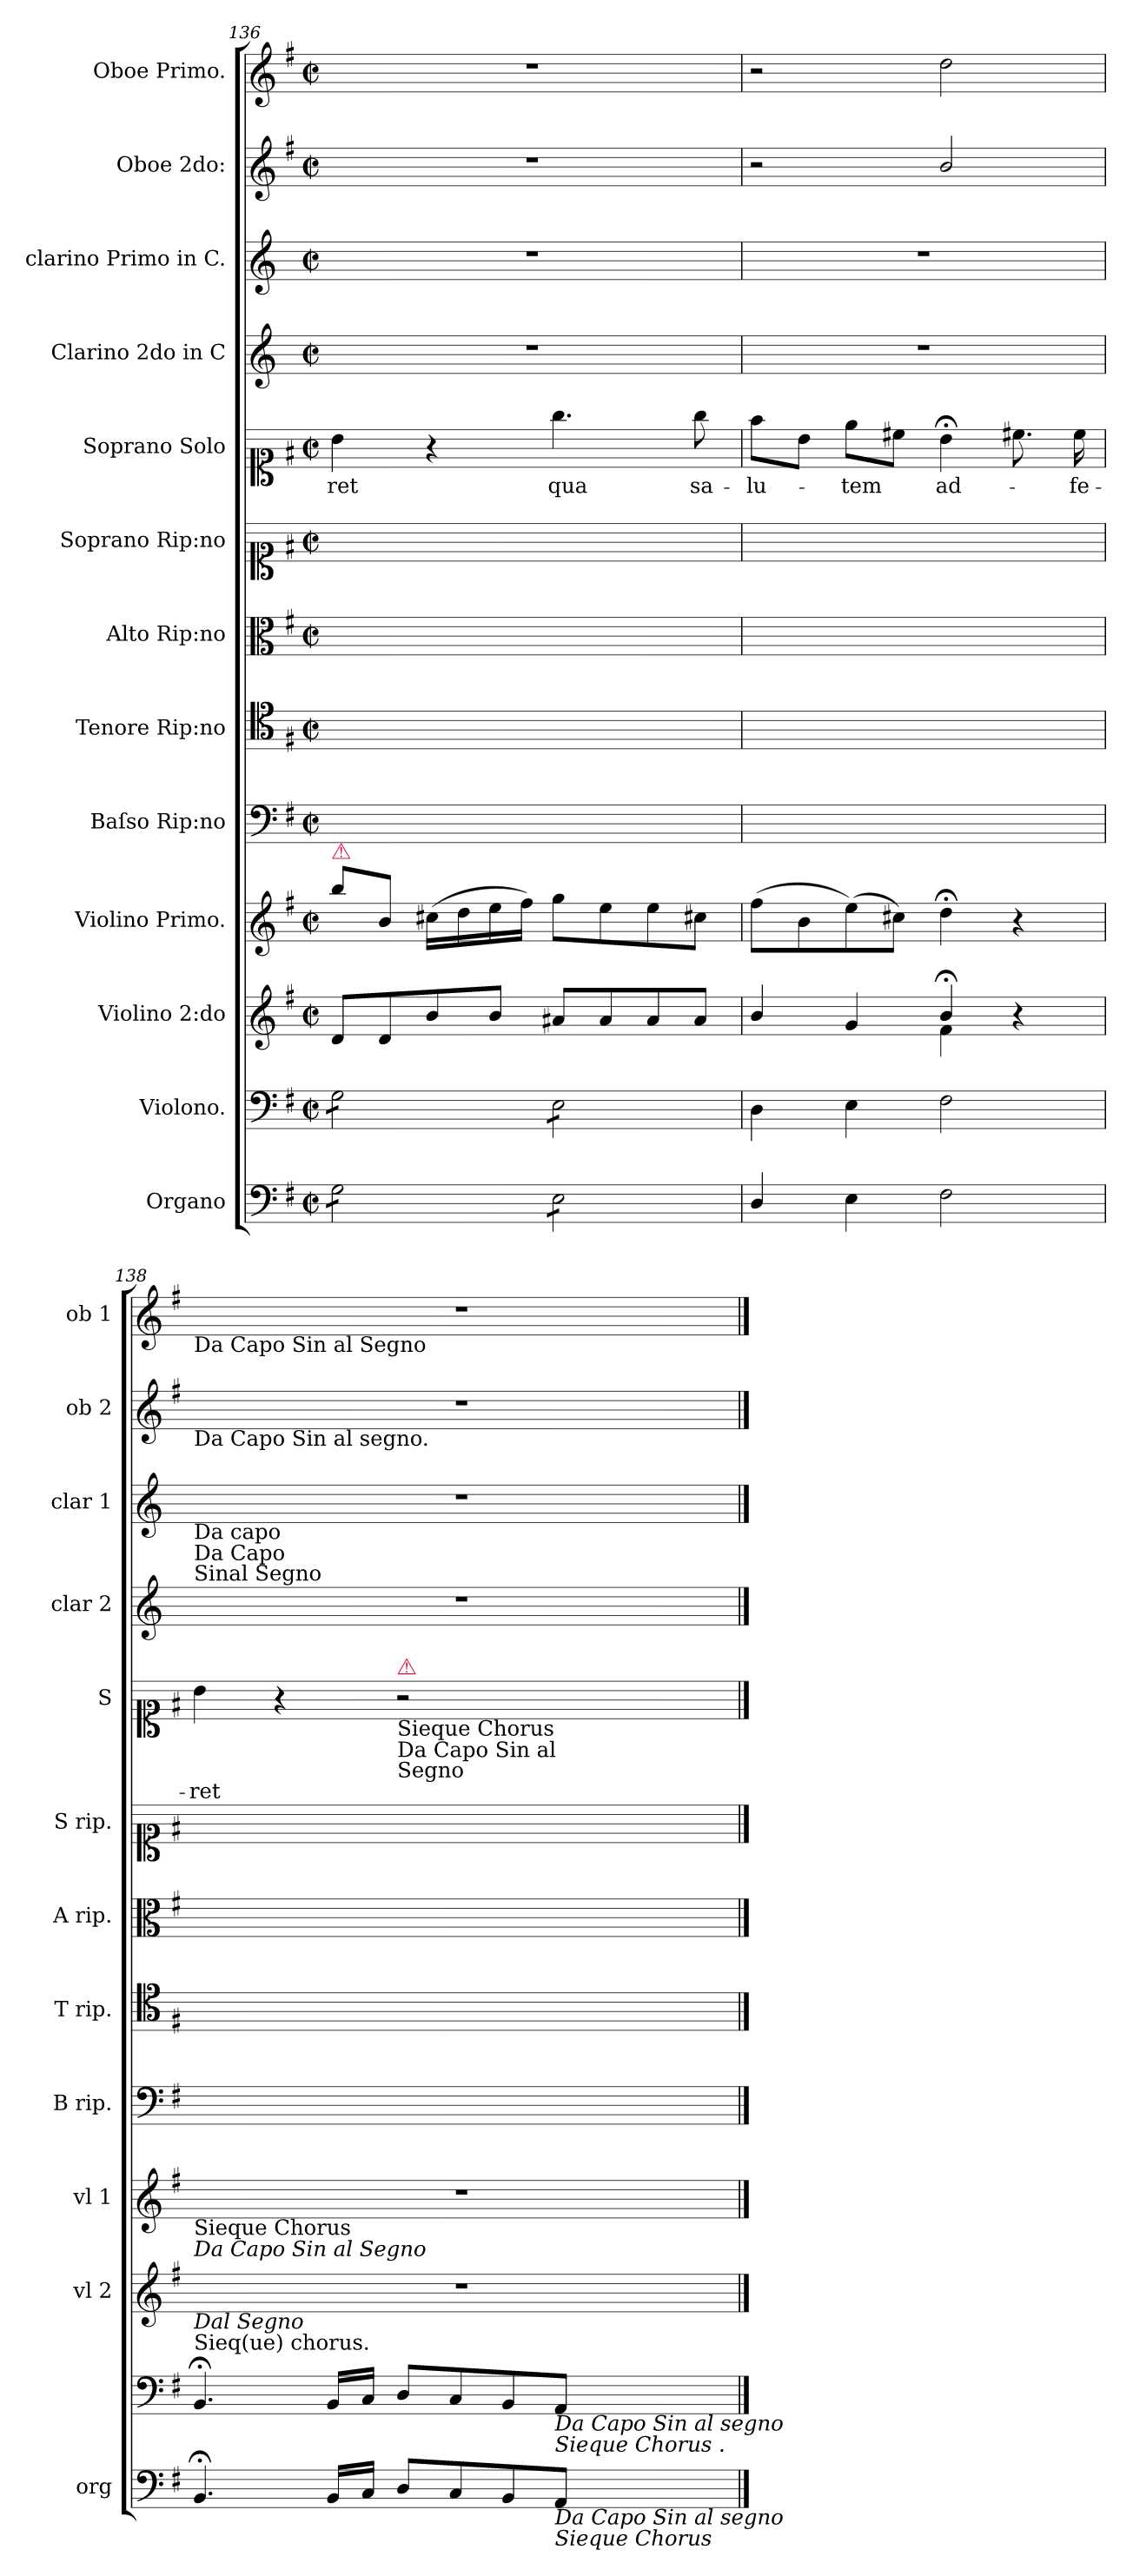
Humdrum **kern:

**kern	**kern	**kern	**kern	**kern	**kern	**kern	**kern	**kern	**text	**kern	**kern	**kern	**kern
*part13	*part12	*part11	*part10	*part9	*part8	*part7	*part6	*part5	*part5	*part4	*part3	*part2	*part1
*staff13	*staff12	*staff11	*staff10	*staff9	*staff8	*staff7	*staff6	*staff5	*staff5	*staff4	*staff3	*staff2	*staff1
*I"Organo	*I"Violono.	*I"Violino 2:do	*I"Violino Primo.	*I"Baſso Rip:no	*I"Tenore Rip:no	*I"Alto Rip:no	*I"Soprano Rip:no	*I"Soprano Solo	*	*I"Clarino 2do in C	*I"clarino Primo in C.	*I"Oboe 2do:	*I"Oboe Primo.
*I'org	*	*I'vl 2	*I'vl 1	*I'B rip.	*I'T rip.	*I'A rip.	*I'S rip.	*I'S	*	*I'clar 2	*I'clar 1	*I'ob 2	*I'ob 1
*clefF4	*clefF4	*clefG2	*clefG2	*clefF4	*clefC4	*clefC3	*clefC1	*clefC1	*	*clefG2	*clefG2	*clefG2	*clefG2
*k[f#]	*k[f#]	*k[f#]	*k[f#]	*k[f#]	*k[f#]	*k[f#]	*k[f#]	*k[f#]	*	*k[]	*k[]	*k[f#]	*k[f#]
*G:	*G:	*G:	*G:	*G:	*G:	*G:	*G:	*G:	*	*	*	*G:	*G:
*M2/2	*M2/2	*M2/2	*M2/2	*M2/2	*M2/2	*M2/2	*M2/2	*M2/2	*	*M2/2	*M2/2	*M2/2	*M2/2
*met(c|)	*met(c|)	*met(c|)	*met(c|)	*met(c|)	*met(c|)	*met(c|)	*met(c|)	*met(c|)	*	*met(c|)	*met(c|)	*met(c|)	*met(c|)
=136	=136	=136	=136	=136	=136	=136	=136	=136	=136	=136	=136	=136	=136
!	!	!	!LO:TX:a:color=crimson:t=⚠	!	!	!	!	!	!	!	!	!	!
*tremolo	*	*	*	*	*	*	*	*	*	*	*	*	*
*	*tremolo	*	*	*	*	*	*	*	*	*	*	*	*
8G\L	8G\L	8d/L	8bb\L	1ryy	1ryy	1ryy	1ryy	4b\	-ret	1r	1r	1r	1r
8G\	8G\	8d/	8b/J	.	.	.	.	.	.	.	.	.	.
8G\	8G\	8b/	(16cc#X\LL	.	.	.	.	4r	.	.	.	.	.
.	.	.	16dd\	.	.	.	.	.	.	.	.	.	.
8G\J	8G\J	8b/J	16ee\	.	.	.	.	.	.	.	.	.	.
.	.	.	16ff#\JJ)	.	.	.	.	.	.	.	.	.	.
8E\L	8E\L	8a#X/L	8gg\L	.	.	.	.	4.gg\	qua	.	.	.	.
8E\	8E\	8a#/	8ee\	.	.	.	.	.	.	.	.	.	.
8E\	8E\	8a#/	8ee\	.	.	.	.	.	.	.	.	.	.
8E\J	8E\J	8a#/J	8cc#X\J	.	.	.	.	8gg\	sa-	.	.	.	.
*	*Xtremolo	*	*	*	*	*	*	*	*	*	*	*	*
*Xtremolo	*	*	*	*	*	*	*	*	*	*	*	*	*
=137	=137	=137	=137	=137	=137	=137	=137	=137	=137	=137	=137	=137	=137
*	*	*^	*	*	*	*	*	*	*	*	*	*	*
4D/	4D\	4b/	2ryy	(8ff#\L	1ryy	1ryy	1ryy	1ryy	8ff#\L	-lu-	1r	1r	2r	2r
.	.	.	.	8b\	.	.	.	.	8b\J	.	.	.	.	.
4E\	4E\	4g/	.	(8ee\)	.	.	.	.	8ee\L	-tem	.	.	.	.
.	.	.	.	8cc#X\J)	.	.	.	.	8cc#X\J	.	.	.	.	.
2F#\	2F#\	4b;</	4f#\	4dd;<\	.	.	.	.	4b;<\	ad-	.	.	2b/	2dd\
.	.	4r	4ryy	4r	.	.	.	.	8.cc#X\	.	.	.	.	.
.	.	.	.	.	.	.	.	.	16cc#\	-fe-	.	.	.	.
*	*	*v	*v	*	*	*	*	*	*	*	*	*	*	*
=138	=138	=138	=138	=138	=138	=138	=138	=138	=138	=138	=138	=138	=138
!	!	!	!	!	!	!	!	!	!	!	!	!	!LO:TX:b:t=Da Capo Sin al Segno
!	!	!	!	!	!	!	!	!	!	!	!	!LO:TX:b:t=Da Capo Sin al segno.	!
!	!	!	!	!	!	!	!	!	!	!	!LO:TX:b:t=Da capo	!	!
!	!	!	!	!	!	!	!	!	!	!LO:TX:a:t=Da Capo \nSinal Segno	!	!	!
!	!	!	!LO:TX:b:t=Sieque Chorus	!	!	!	!	!	!	!	!	!	!
!	!	!	!LO:TX:b:i:t=Da Capo Sin al Segno	!	!	!	!	!	!	!	!	!	!
!	!	!LO:TX:b:i:t=Dal Segno	!	!	!	!	!	!	!	!	!	!	!
!	!	!LO:TX:b:t=Sieq(ue) chorus.	!	!	!	!	!	!	!	!	!	!	!
4.BB;/	4.BB;</	1r	1r	1ryy	1ryy	1ryy	1ryy	4b\	-ret	1r	1r	1r	1r
.	.	.	.	.	.	.	.	4r	.	.	.	.	.
16BB/LL	16BB/LL	.	.	.	.	.	.	.	.	.	.	.	.
16C/JJ	16C/JJ	.	.	.	.	.	.	.	.	.	.	.	.
!	!	!	!	!	!	!	!	!LO:TX:b:t=Sieque Chorus	!	!	!	!	!
!	!	!	!	!	!	!	!	!LO:TX:a:color=crimson:t=⚠	!	!	!	!	!
!	!	!	!	!	!	!	!	!LO:TX:b:t=Da Capo Sin al\nSegno	!	!	!	!	!
8D/L	8D/L	.	.	.	.	.	.	2r	.	.	.	.	.
8C/	8C/	.	.	.	.	.	.	.	.	.	.	.	.
8BB/	8BB/	.	.	.	.	.	.	.	.	.	.	.	.
!	!LO:TX:b:i:t=Da Capo Sin al segno	!	!	!	!	!	!	!	!	!	!	!	!
!	!LO:TX:b:i:t=Sieque Chorus .	!	!	!	!	!	!	!	!	!	!	!	!
!LO:TX:b:i:t=Da Capo Sin al segno	!	!	!	!	!	!	!	!	!	!	!	!	!
!LO:TX:b:i:t=Sieque Chorus	!	!	!	!	!	!	!	!	!	!	!	!	!
8AA/J	8AA/J	.	.	.	.	.	.	.	.	.	.	.	.
==	==	==	==	==	==	==	==	==	==	==	==	==	==
*-	*-	*-	*-	*-	*-	*-	*-	*-	*-	*-	*-	*-	*-
